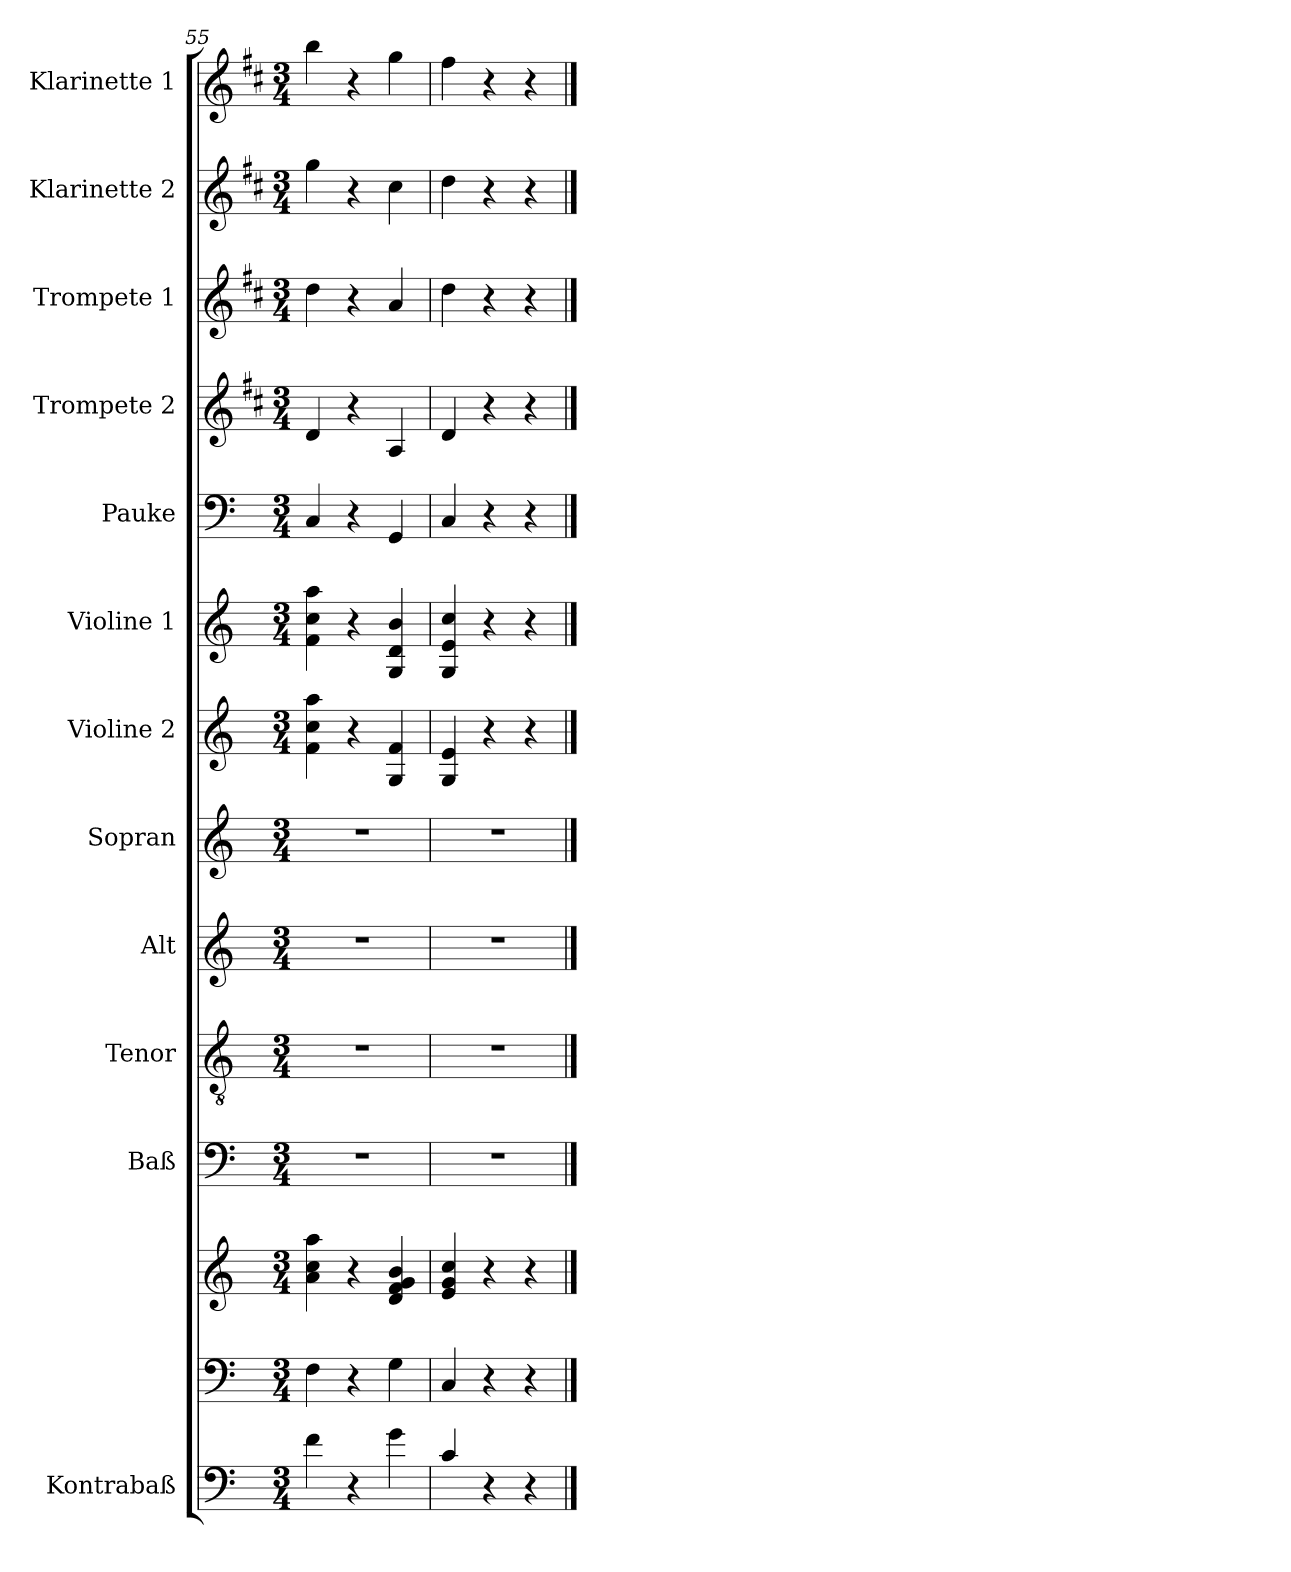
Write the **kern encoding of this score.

**kern	**kern	**kern	**kern	**kern	**kern	**kern	**kern	**kern	**kern	**kern	**kern	**kern	**kern
*part13	*part12	*part12	*part11	*part10	*part9	*part8	*part7	*part6	*part5	*part4	*part3	*part2	*part1
*staff14	*staff13	*staff12	*staff11	*staff10	*staff9	*staff8	*staff7	*staff6	*staff5	*staff4	*staff3	*staff2	*staff1
*I"Kontrabaß	*	*	*I"Baß	*I"Tenor	*I"Alt	*I"Sopran	*I"Violine 2	*I"Violine 1	*I"Pauke	*I"Trompete 2	*I"Trompete 1	*I"Klarinette 2	*I"Klarinette 1
*	*	*	*	*	*	*	*I'Vln	*I'Vln	*	*I'Tpt	*I'Tpt	*	*
*clefF4	*clefF4	*clefG2	*clefF4	*clefGv2	*clefG2	*clefG2	*clefG2	*clefG2	*clefF4	*clefG2	*clefG2	*clefG2	*clefG2
*ITrd7c12	*	*	*	*	*	*	*	*	*	*ITrd1c2	*ITrd1c2	*ITrd1c2	*ITrd1c2
*k[]	*k[]	*k[]	*k[]	*k[]	*k[]	*k[]	*k[]	*k[]	*k[]	*k[]	*k[]	*k[]	*k[]
*C:	*C:	*C:	*C:	*C:	*C:	*C:	*C:	*C:	*C:	*C:	*C:	*C:	*C:
*M3/4	*M3/4	*M3/4	*M3/4	*M3/4	*M3/4	*M3/4	*M3/4	*M3/4	*M3/4	*M3/4	*M3/4	*M3/4	*M3/4
=55	=55	=55	=55	=55	=55	=55	=55	=55	=55	=55	=55	=55	=55
4F\	4F\	4a\ 4cc\ 4aa\	2.r	2.r	2.r	2.r	4f\ 4cc\ 4aa\	4f\ 4cc\ 4aa\	4C/	4c/	4cc\	4ff\	4aa\
4r	4r	4r	.	.	.	.	4r	4r	4r	4r	4r	4r	4r
4G\	4G\	4d/ 4f/ 4g/ 4b/	.	.	.	.	4G/ 4f/	4G/ 4d/ 4b/	4GG/	4G/	4g/	4b\	4ff\
=56	=56	=56	=56	=56	=56	=56	=56	=56	=56	=56	=56	=56	=56
4C/	4C/	4e/ 4g/ 4cc/	2.r	2.r	2.r	2.r	4G/ 4e/	4G/ 4e/ 4cc/	4C/	4c/	4cc\	4cc\	4ee\
4r	4r	4r	.	.	.	.	4r	4r	4r	4r	4r	4r	4r
4r	4r	4r	.	.	.	.	4r	4r	4r	4r	4r	4r	4r
==	==	==	==	==	==	==	==	==	==	==	==	==	==
*-	*-	*-	*-	*-	*-	*-	*-	*-	*-	*-	*-	*-	*-
